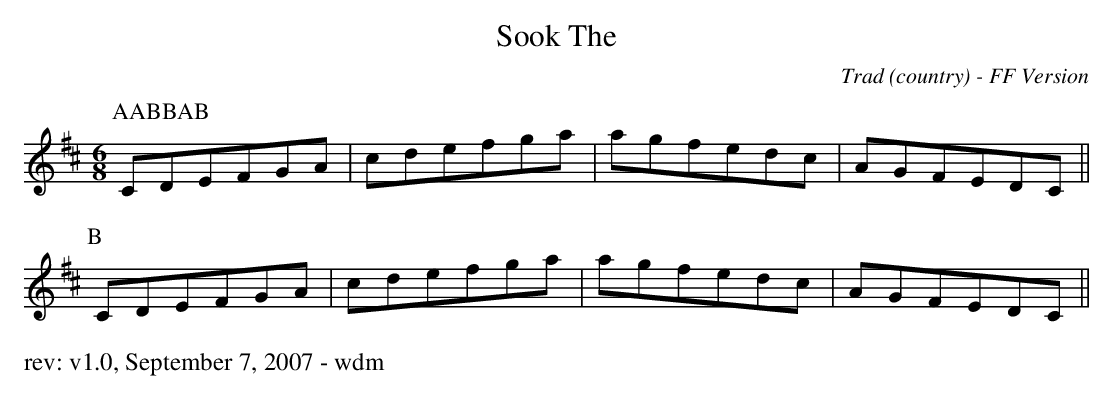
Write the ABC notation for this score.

X:1
T: Sook The
O: Trad (country) - FF Version
M: 6/8
K: Dmaj
P: AABBAB
P:A
CDEFGA|cdefga|agfedc|AGFEDC||
P:B
CDEFGA|cdefga|agfedc|AGFEDC||
